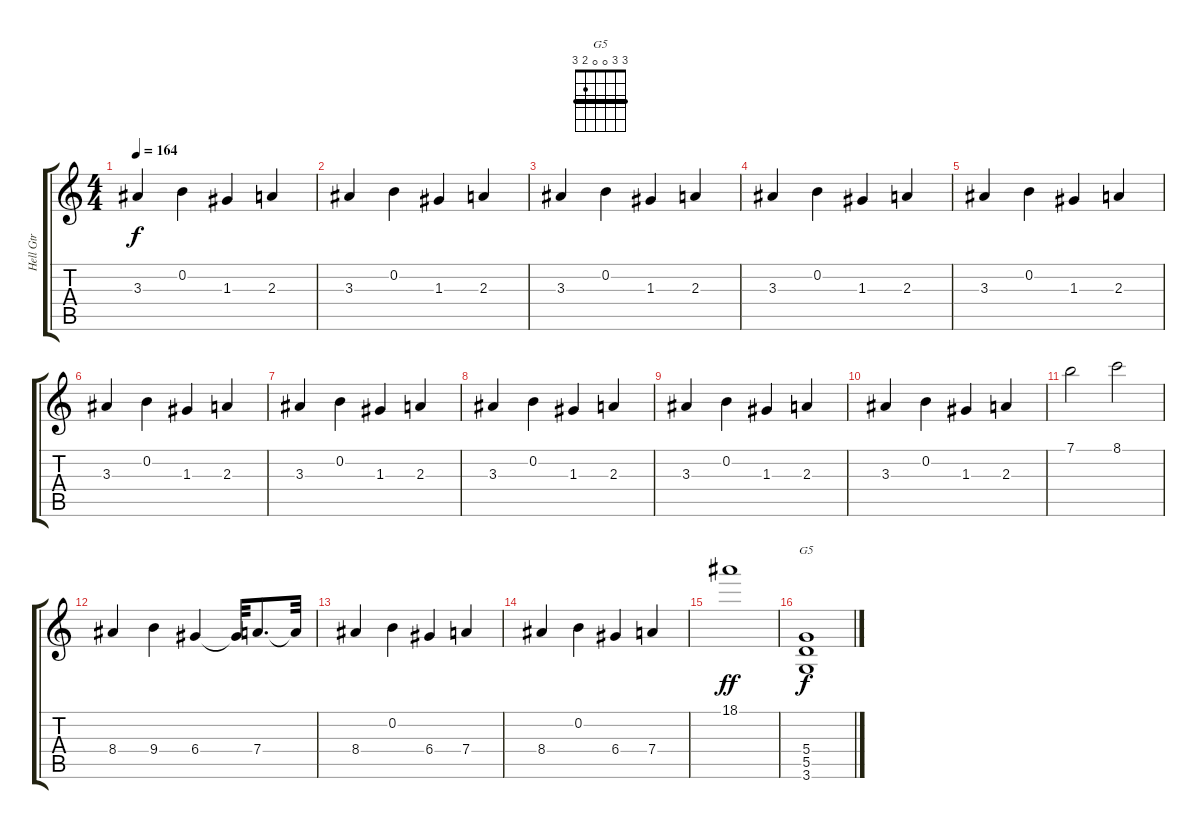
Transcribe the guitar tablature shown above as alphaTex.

\track ("Hell Gtr" "Hell Gtr") {instrument acousticguitarsteel}
\staff {score tabs}
\tuning (E4 B3 G3 D3 A2 E2) {hide}
\chord ("G5" 3 3 0 0 2 3) {barre 3}
\ts (4 4)
\tempo 164
\clef g2
\ks c
3.3.4{dy f} 0.2.4 1.3.4 2.3.4 |
3.3.4 0.2.4 1.3.4 2.3.4 |
3.3.4 0.2.4 1.3.4 2.3.4 |
3.3.4 0.2.4 1.3.4 2.3.4 |
3.3.4 0.2.4 1.3.4 2.3.4 |
3.3.4 0.2.4 1.3.4 2.3.4 |
3.3.4 0.2.4 1.3.4 2.3.4 |
3.3.4 0.2.4 1.3.4 2.3.4 |
3.3.4 0.2.4 1.3.4 2.3.4 |
3.3.4 0.2.4 1.3.4 2.3.4 |
7.1.2 8.1.2 |
8.4.4 9.4.4 6.4.4 6.4{t}.32 7.4.8{d} 7.4{t}.32 |
8.4.4 0.2.4 6.4.4 7.4.4 |
8.4.4 0.2.4 6.4.4 7.4.4 |
18.1.1{dy ff} |
(5.4 5.5 3.6).1{ch "G5" dy f}
